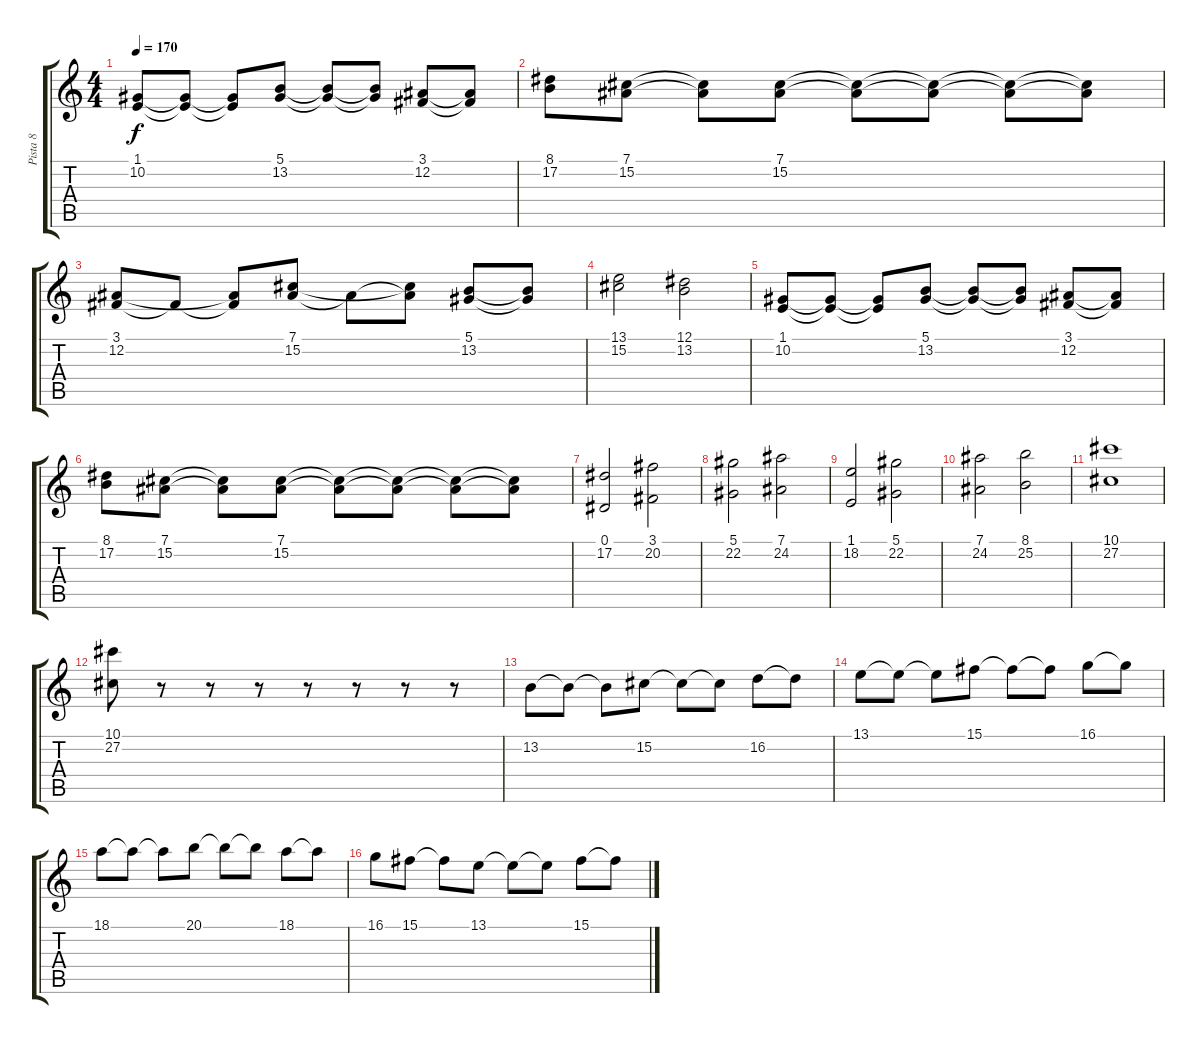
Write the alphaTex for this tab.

\track ("Pista 8" "Pista 8") {instrument lead6voice}
\staff {score tabs}
\tuning (Eb4 Bb3 Gb3 Db3 Ab2 Eb2) {hide}
\ts (4 4)
\tempo 170
\clef g2
\ks c
(1.1 10.2).8{dy f} (1.1{t} 10.2{t}).8 (1.1{t} 10.2{t}).8 (5.1 13.2).8 (5.1{t} 13.2{t}).8 (5.1{t} 13.2{t}).8 (3.1 12.2).8 (3.1{t} 12.2{t}).8 |
(8.1 17.2).8 (7.1 15.2).8 (7.1{t} 15.2{t}).8 (7.1 15.2).8 (7.1{t} 15.2{t}).8 (7.1{t} 15.2{t}).8 (7.1{t} 15.2{t}).8 (7.1{t} 15.2{t}).8 |
(3.1 12.2).8 3.1{t}.8 (3.1{t} 12.2{t}).8 (7.1 15.2).8 7.1{t}.8 (7.1{t} 15.2{t}).8 (5.1 13.2).8 (5.1{t} 13.2{t}).8 |
(13.1 15.2).2 (12.1 13.2).2 |
(1.1 10.2).8 (1.1{t} 10.2{t}).8 (1.1{t} 10.2{t}).8 (5.1 13.2).8 (5.1{t} 13.2{t}).8 (5.1{t} 13.2{t}).8 (3.1 12.2).8 (3.1{t} 12.2{t}).8 |
(8.1 17.2).8 (7.1 15.2).8 (7.1{t} 15.2{t}).8 (7.1 15.2).8 (7.1{t} 15.2{t}).8 (7.1{t} 15.2{t}).8 (7.1{t} 15.2{t}).8 (7.1{t} 15.2{t}).8 |
(0.1 17.2).2 (3.1 20.2).2 |
(5.1 22.2).2 (7.1 24.2).2 |
(1.1 18.2).2 (5.1 22.2).2 |
(7.1 24.2).2 (8.1 25.2).2 |
(10.1 27.2).1 |
(10.1 27.2).8 r.8 r.8 r.8 r.8 r.8 r.8 r.8 |
13.2.8 13.2{t}.8 13.2{t}.8 15.2.8 15.2{t}.8 15.2{t}.8 16.2.8 16.2{t}.8 |
13.1.8 13.1{t}.8 13.1{t}.8 15.1.8 15.1{t}.8 15.1{t}.8 16.1.8 16.1{t}.8 |
18.1.8 18.1{t}.8 18.1{t}.8 20.1.8 20.1{t}.8 20.1{t}.8 18.1.8 18.1{t}.8 |
16.1.8 15.1.8 15.1{t}.8 13.1.8 13.1{t}.8 13.1{t}.8 15.1.8 15.1{t}.8
